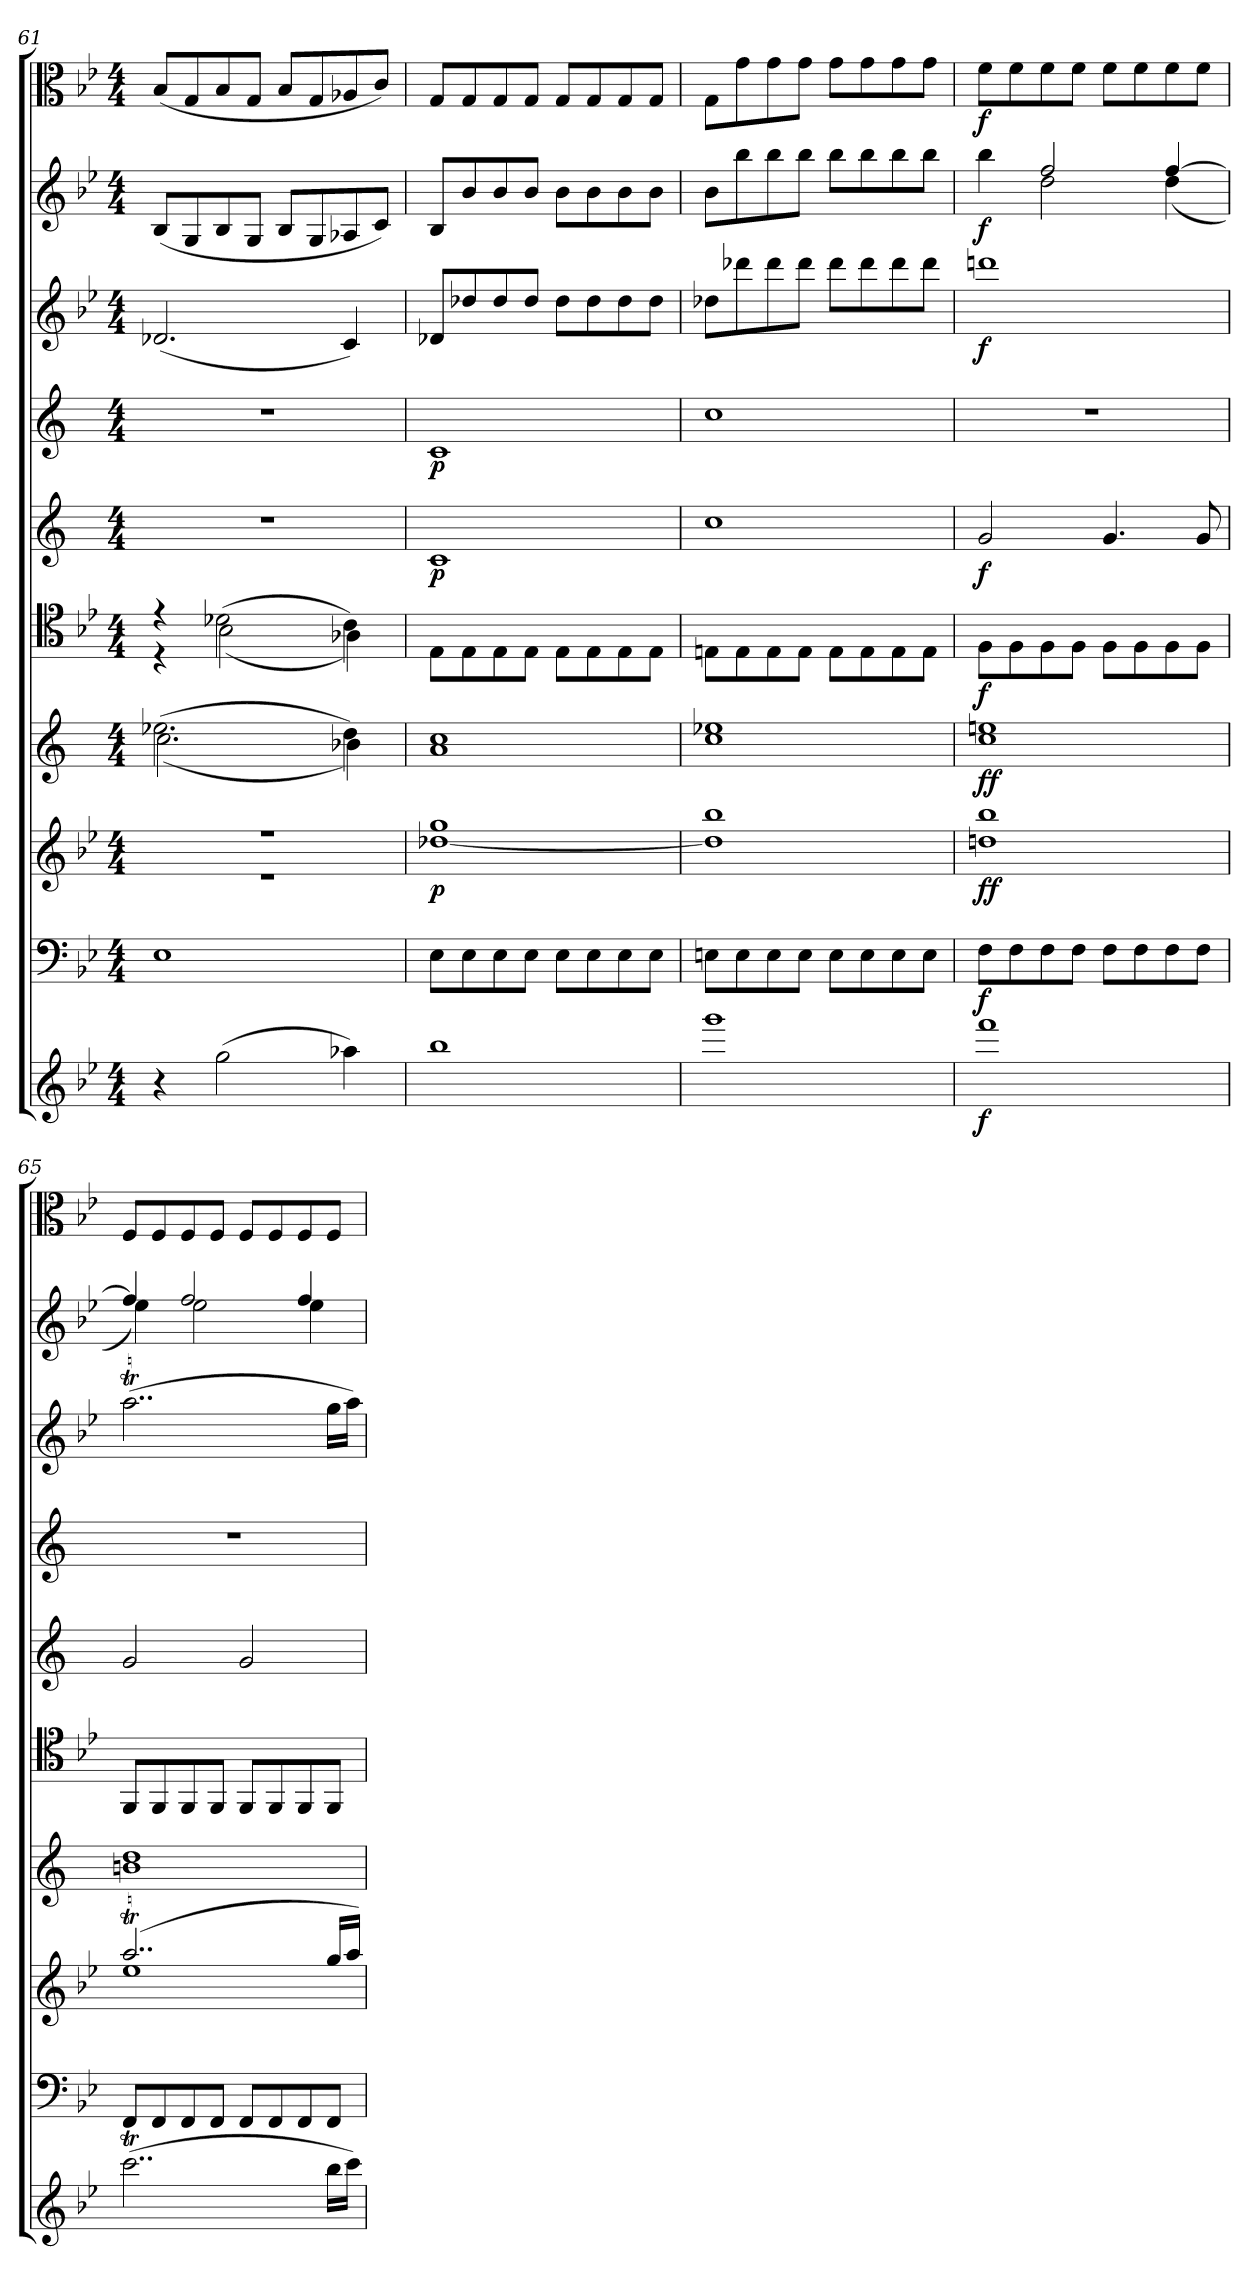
**kern	**dynam	**kern	**dynam	**kern	**dynam	**kern	**dynam	**kern	**dynam	**kern	**dynam	**kern	**dynam	**kern	**dynam	**kern	**dynam	**kern	**dynam
*part10	*part10	*part9	*part9	*part8	*part8	*part7	*part7	*part6	*part6	*part5	*part5	*part4	*part4	*part3	*part3	*part2	*part2	*part1	*part1
*staff10	*staff10	*staff9	*staff9	*staff8	*staff8	*staff7	*staff7	*staff6	*staff6	*staff5	*staff5	*staff4	*staff4	*staff3	*staff3	*staff2	*staff2	*staff1	*staff1
*clefG2	*	*clefF4	*	*clefG2	*	*clefG2	*	*clefC4	*	*clefG2	*	*clefG2	*	*clefG2	*	*clefG2	*	*clefC3	*
*k[b-e-]	*	*k[b-e-]	*	*k[b-e-]	*	*k[]	*	*k[b-e-]	*	*k[]	*	*k[]	*	*k[b-e-]	*	*k[b-e-]	*	*k[b-e-]	*
*g:	*	*g:	*	*g:	*	*	*	*g:	*	*	*	*	*	*g:	*	*g:	*	*g:	*
*M4/4	*	*M4/4	*	*M4/4	*	*M4/4	*	*M4/4	*	*M4/4	*	*M4/4	*	*M4/4	*	*M4/4	*	*M4/4	*
=61	=61	=61	=61	=61	=61	=61	=61	=61	=61	=61	=61	=61	=61	=61	=61	=61	=61	=61	=61
*	*	*	*	*^	*	*^	*	*^	*	*	*	*	*	*	*	*	*	*	*
4r	.	1E-\	.	1r	1r	.	(2.ee-X\	(2.cc\	.	4r	4r	.	1r	.	1r	.	(2.d-X/	.	(8B-/L	.	(8B-/L	.
.	.	.	.	.	.	.	.	.	.	.	.	.	.	.	.	.	.	.	8G/	.	8G/	.
(2gg\	.	.	.	.	.	.	.	.	.	(2d-X\	(2B-\	.	.	.	.	.	.	.	8B-/	.	8B-/	.
.	.	.	.	.	.	.	.	.	.	.	.	.	.	.	.	.	.	.	8G/J	.	8G/J	.
.	.	.	.	.	.	.	.	.	.	.	.	.	.	.	.	.	.	.	8B-/L	.	8B-/L	.
.	.	.	.	.	.	.	.	.	.	.	.	.	.	.	.	.	.	.	8G/	.	8G/	.
4aa-X\)	.	.	.	.	.	.	4dd\)	4b-X\)	.	4c\)	4A-X\)	.	.	.	.	.	4c/)	.	8A-X/	.	8A-X/	.
.	.	.	.	.	.	.	.	.	.	.	.	.	.	.	.	.	.	.	8c/J)	.	8c/J)	.
*	*	*	*	*	*	*	*	*	*	*v	*v	*	*	*	*	*	*	*	*	*	*	*
=62	=62	=62	=62	=62	=62	=62	=62	=62	=62	=62	=62	=62	=62	=62	=62	=62	=62	=62	=62	=62	=62
1bb-\	.	8E-\L	.	1gg\	[1dd-X\	p	1cc\	1a/	.	8E-\L	.	1c/	p	1c/	p	8d-X/L	.	8B-/L	.	8G/L	.
.	.	8E-\	.	.	.	.	.	.	.	8E-\	.	.	.	.	.	8dd-X/	.	8b-/	.	8G/	.
.	.	8E-\	.	.	.	.	.	.	.	8E-\	.	.	.	.	.	8dd-/	.	8b-/	.	8G/	.
.	.	8E-\J	.	.	.	.	.	.	.	8E-\J	.	.	.	.	.	8dd-/J	.	8b-/J	.	8G/J	.
.	.	8E-\L	.	.	.	.	.	.	.	8E-\L	.	.	.	.	.	8dd-\L	.	8b-\L	.	8G/L	.
.	.	8E-\	.	.	.	.	.	.	.	8E-\	.	.	.	.	.	8dd-\	.	8b-\	.	8G/	.
.	.	8E-\	.	.	.	.	.	.	.	8E-\	.	.	.	.	.	8dd-\	.	8b-\	.	8G/	.
.	.	8E-\J	.	.	.	.	.	.	.	8E-\J	.	.	.	.	.	8dd-\J	.	8b-\J	.	8G/J	.
=63	=63	=63	=63	=63	=63	=63	=63	=63	=63	=63	=63	=63	=63	=63	=63	=63	=63	=63	=63	=63	=63
1ggg\	.	8En\L	.	1bb-\	1dd-\]	.	1ee-X\	1cc\	.	8En\L	.	1cc\	.	1cc\	.	8dd-X\L	.	8b-\L	.	8G\L	.
.	.	8E\	.	.	.	.	.	.	.	8E\	.	.	.	.	.	8ddd-X\	.	8bb-\	.	8g\	.
.	.	8E\	.	.	.	.	.	.	.	8E\	.	.	.	.	.	8ddd-\	.	8bb-\	.	8g\	.
.	.	8E\J	.	.	.	.	.	.	.	8E\J	.	.	.	.	.	8ddd-\J	.	8bb-\J	.	8g\J	.
.	.	8E\L	.	.	.	.	.	.	.	8E\L	.	.	.	.	.	8ddd-\L	.	8bb-\L	.	8g\L	.
.	.	8E\	.	.	.	.	.	.	.	8E\	.	.	.	.	.	8ddd-\	.	8bb-\	.	8g\	.
.	.	8E\	.	.	.	.	.	.	.	8E\	.	.	.	.	.	8ddd-\	.	8bb-\	.	8g\	.
.	.	8E\J	.	.	.	.	.	.	.	8E\J	.	.	.	.	.	8ddd-\J	.	8bb-\J	.	8g\J	.
=64	=64	=64	=64	=64	=64	=64	=64	=64	=64	=64	=64	=64	=64	=64	=64	=64	=64	=64	=64	=64	=64
*	*	*	*	*	*	*	*	*	*	*	*	*	*	*	*	*	*	*^	*	*	*
1fff\	f	8F\L	f	1bb-\	1ddn\	ff	1een\	1cc\	ff	8F\L	f	2g/	f	1r	.	1dddn\	f	4bb-\	4ryy	f	8f\L	f
.	.	8F\	.	.	.	.	.	.	.	8F\	.	.	.	.	.	.	.	.	.	.	8f\	.
.	.	8F\	.	.	.	.	.	.	.	8F\	.	.	.	.	.	.	.	2ff/	2dd\	.	8f\	.
.	.	8F\J	.	.	.	.	.	.	.	8F\J	.	.	.	.	.	.	.	.	.	.	8f\J	.
.	.	8F\L	.	.	.	.	.	.	.	8F\L	.	4.g/	.	.	.	.	.	.	.	.	8f\L	.
.	.	8F\	.	.	.	.	.	.	.	8F\	.	.	.	.	.	.	.	.	.	.	8f\	.
.	.	8F\	.	.	.	.	.	.	.	8F\	.	.	.	.	.	.	.	[4ff/	(4dd\	.	8f\	.
.	.	8F\J	.	.	.	.	.	.	.	8F\J	.	8g/	.	.	.	.	.	.	.	.	8f\J	.
=65	=65	=65	=65	=65	=65	=65	=65	=65	=65	=65	=65	=65	=65	=65	=65	=65	=65	=65	=65	=65	=65	=65
(2..cccT\	.	8FF/L	.	(2..aaT/	1ee-\	.	1dd\	1bn\	.	8FF/L	.	2g/	.	1r	.	(2..aaT\	.	4ff/]	4ee-\)	.	8F/L	.
.	.	8FF/	.	.	.	.	.	.	.	8FF/	.	.	.	.	.	.	.	.	.	.	8F/	.
.	.	8FF/	.	.	.	.	.	.	.	8FF/	.	.	.	.	.	.	.	2ff/	2ee-\	.	8F/	.
.	.	8FF/J	.	.	.	.	.	.	.	8FF/J	.	.	.	.	.	.	.	.	.	.	8F/J	.
.	.	8FF/L	.	.	.	.	.	.	.	8FF/L	.	2g/	.	.	.	.	.	.	.	.	8F/L	.
.	.	8FF/	.	.	.	.	.	.	.	8FF/	.	.	.	.	.	.	.	.	.	.	8F/	.
.	.	8FF/	.	.	.	.	.	.	.	8FF/	.	.	.	.	.	.	.	4ff/	4ee-\	.	8F/	.
16bb-\LL	.	8FF/J	.	16gg/LL	.	.	.	.	.	8FF/J	.	.	.	.	.	16gg\LL	.	.	.	.	8F/J	.
16ccc\JJ)	.	.	.	16aa/JJ)	.	.	.	.	.	.	.	.	.	.	.	16aa\JJ)	.	.	.	.	.	.
*	*	*	*	*v	*v	*	*	*	*	*	*	*	*	*	*	*	*	*v	*v	*	*	*
*	*	*	*	*	*	*v	*v	*	*	*	*	*	*	*	*	*	*	*	*	*
=	=	=	=	=	=	=	=	=	=	=	=	=	=	=	=	=	=	=	=
*-	*-	*-	*-	*-	*-	*-	*-	*-	*-	*-	*-	*-	*-	*-	*-	*-	*-	*-	*-
